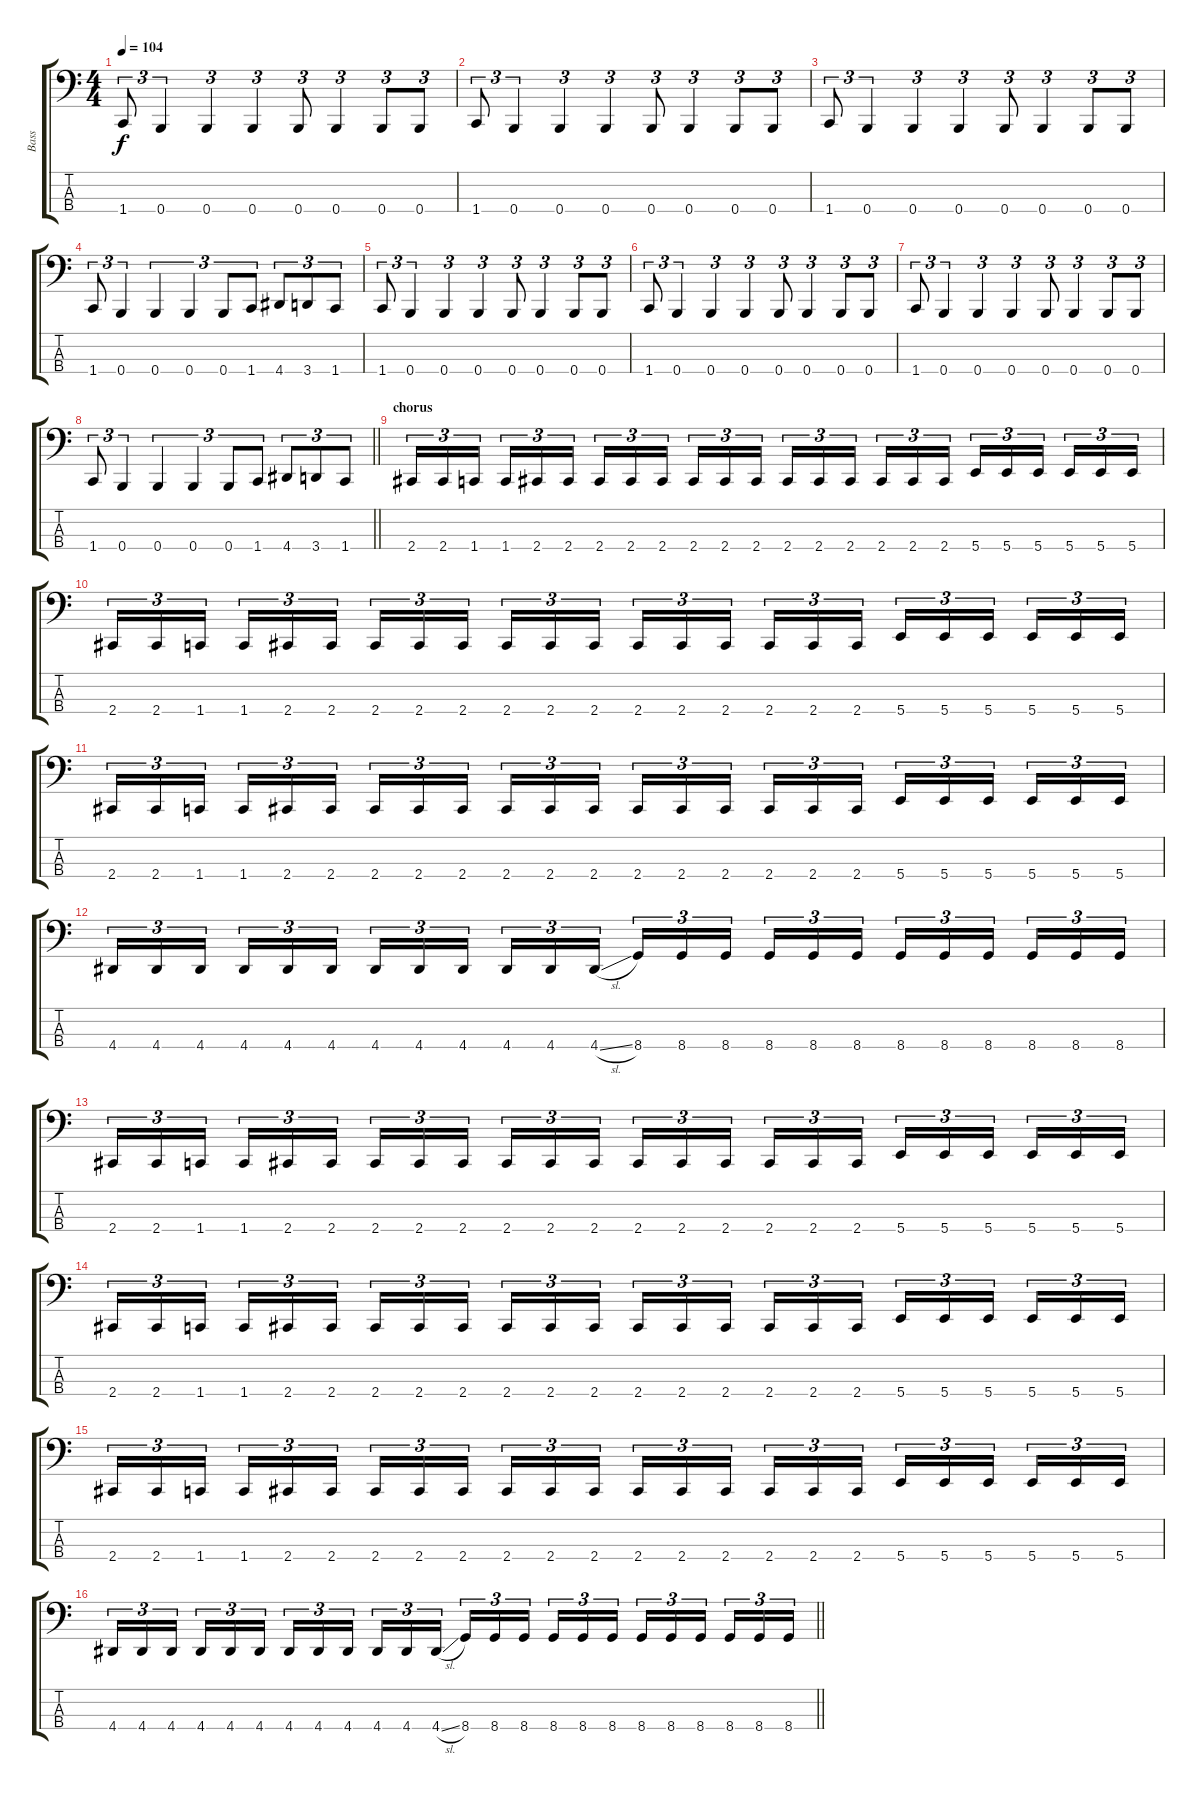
\track ("Bass" "Bass") {instrument electricbassfinger}
\staff {score tabs}
\tuning (D2 A1 E1 B0) {hide}
\ts (4 4)
\tempo 104
\clef f4
\ks c
1.4.8{tu (3 2) dy f} 0.4.4{tu (3 2)} 0.4.4{tu (3 2)} 0.4.4{tu (3 2)} 0.4.8{tu (3 2)} 0.4.4{tu (3 2)} 0.4.8{tu (3 2)} 0.4.8{tu (3 2)} |
1.4.8{tu (3 2)} 0.4.4{tu (3 2)} 0.4.4{tu (3 2)} 0.4.4{tu (3 2)} 0.4.8{tu (3 2)} 0.4.4{tu (3 2)} 0.4.8{tu (3 2)} 0.4.8{tu (3 2)} |
1.4.8{tu (3 2)} 0.4.4{tu (3 2)} 0.4.4{tu (3 2)} 0.4.4{tu (3 2)} 0.4.8{tu (3 2)} 0.4.4{tu (3 2)} 0.4.8{tu (3 2)} 0.4.8{tu (3 2)} |
1.4.8{tu (3 2)} 0.4.4{tu (3 2)} 0.4.4{tu (3 2)} 0.4.4{tu (3 2)} 0.4.8{tu (3 2)} 1.4.8{tu (3 2)} 4.4.8{tu (3 2)} 3.4.8{tu (3 2)} 1.4.8{tu (3 2)} |
1.4.8{tu (3 2)} 0.4.4{tu (3 2)} 0.4.4{tu (3 2)} 0.4.4{tu (3 2)} 0.4.8{tu (3 2)} 0.4.4{tu (3 2)} 0.4.8{tu (3 2)} 0.4.8{tu (3 2)} |
1.4.8{tu (3 2)} 0.4.4{tu (3 2)} 0.4.4{tu (3 2)} 0.4.4{tu (3 2)} 0.4.8{tu (3 2)} 0.4.4{tu (3 2)} 0.4.8{tu (3 2)} 0.4.8{tu (3 2)} |
1.4.8{tu (3 2)} 0.4.4{tu (3 2)} 0.4.4{tu (3 2)} 0.4.4{tu (3 2)} 0.4.8{tu (3 2)} 0.4.4{tu (3 2)} 0.4.8{tu (3 2)} 0.4.8{tu (3 2)} |
\barLineRight lightlight
1.4.8{tu (3 2)} 0.4.4{tu (3 2)} 0.4.4{tu (3 2)} 0.4.4{tu (3 2)} 0.4.8{tu (3 2)} 1.4.8{tu (3 2)} 4.4.8{tu (3 2)} 3.4.8{tu (3 2)} 1.4.8{tu (3 2)} |
\section ("" "chorus")
2.4.16{tu (3 2)} 2.4.16{tu (3 2)} 1.4.16{tu (3 2) beam splitsecondary} 1.4.16{tu (3 2)} 2.4.16{tu (3 2)} 2.4.16{tu (3 2)} 2.4.16{tu (3 2)} 2.4.16{tu (3 2)} 2.4.16{tu (3 2) beam splitsecondary} 2.4.16{tu (3 2)} 2.4.16{tu (3 2)} 2.4.16{tu (3 2)} 2.4.16{tu (3 2)} 2.4.16{tu (3 2)} 2.4.16{tu (3 2) beam splitsecondary} 2.4.16{tu (3 2)} 2.4.16{tu (3 2)} 2.4.16{tu (3 2)} 5.4.16{tu (3 2)} 5.4.16{tu (3 2)} 5.4.16{tu (3 2) beam splitsecondary} 5.4.16{tu (3 2)} 5.4.16{tu (3 2)} 5.4.16{tu (3 2)} |
2.4.16{tu (3 2)} 2.4.16{tu (3 2)} 1.4.16{tu (3 2) beam splitsecondary} 1.4.16{tu (3 2)} 2.4.16{tu (3 2)} 2.4.16{tu (3 2)} 2.4.16{tu (3 2)} 2.4.16{tu (3 2)} 2.4.16{tu (3 2) beam splitsecondary} 2.4.16{tu (3 2)} 2.4.16{tu (3 2)} 2.4.16{tu (3 2)} 2.4.16{tu (3 2)} 2.4.16{tu (3 2)} 2.4.16{tu (3 2) beam splitsecondary} 2.4.16{tu (3 2)} 2.4.16{tu (3 2)} 2.4.16{tu (3 2)} 5.4.16{tu (3 2)} 5.4.16{tu (3 2)} 5.4.16{tu (3 2) beam splitsecondary} 5.4.16{tu (3 2)} 5.4.16{tu (3 2)} 5.4.16{tu (3 2)} |
2.4.16{tu (3 2)} 2.4.16{tu (3 2)} 1.4.16{tu (3 2) beam splitsecondary} 1.4.16{tu (3 2)} 2.4.16{tu (3 2)} 2.4.16{tu (3 2)} 2.4.16{tu (3 2)} 2.4.16{tu (3 2)} 2.4.16{tu (3 2) beam splitsecondary} 2.4.16{tu (3 2)} 2.4.16{tu (3 2)} 2.4.16{tu (3 2)} 2.4.16{tu (3 2)} 2.4.16{tu (3 2)} 2.4.16{tu (3 2) beam splitsecondary} 2.4.16{tu (3 2)} 2.4.16{tu (3 2)} 2.4.16{tu (3 2)} 5.4.16{tu (3 2)} 5.4.16{tu (3 2)} 5.4.16{tu (3 2) beam splitsecondary} 5.4.16{tu (3 2)} 5.4.16{tu (3 2)} 5.4.16{tu (3 2)} |
4.4.16{tu (3 2)} 4.4.16{tu (3 2)} 4.4.16{tu (3 2) beam splitsecondary} 4.4.16{tu (3 2)} 4.4.16{tu (3 2)} 4.4.16{tu (3 2)} 4.4.16{tu (3 2)} 4.4.16{tu (3 2)} 4.4.16{tu (3 2) beam splitsecondary} 4.4.16{tu (3 2)} 4.4.16{tu (3 2)} 4.4{sl}.16{tu (3 2)} 8.4.16{tu (3 2)} 8.4.16{tu (3 2)} 8.4.16{tu (3 2) beam splitsecondary} 8.4.16{tu (3 2)} 8.4.16{tu (3 2)} 8.4.16{tu (3 2)} 8.4.16{tu (3 2)} 8.4.16{tu (3 2)} 8.4.16{tu (3 2) beam splitsecondary} 8.4.16{tu (3 2)} 8.4.16{tu (3 2)} 8.4.16{tu (3 2)} |
2.4.16{tu (3 2)} 2.4.16{tu (3 2)} 1.4.16{tu (3 2) beam splitsecondary} 1.4.16{tu (3 2)} 2.4.16{tu (3 2)} 2.4.16{tu (3 2)} 2.4.16{tu (3 2)} 2.4.16{tu (3 2)} 2.4.16{tu (3 2) beam splitsecondary} 2.4.16{tu (3 2)} 2.4.16{tu (3 2)} 2.4.16{tu (3 2)} 2.4.16{tu (3 2)} 2.4.16{tu (3 2)} 2.4.16{tu (3 2) beam splitsecondary} 2.4.16{tu (3 2)} 2.4.16{tu (3 2)} 2.4.16{tu (3 2)} 5.4.16{tu (3 2)} 5.4.16{tu (3 2)} 5.4.16{tu (3 2) beam splitsecondary} 5.4.16{tu (3 2)} 5.4.16{tu (3 2)} 5.4.16{tu (3 2)} |
2.4.16{tu (3 2)} 2.4.16{tu (3 2)} 1.4.16{tu (3 2) beam splitsecondary} 1.4.16{tu (3 2)} 2.4.16{tu (3 2)} 2.4.16{tu (3 2)} 2.4.16{tu (3 2)} 2.4.16{tu (3 2)} 2.4.16{tu (3 2) beam splitsecondary} 2.4.16{tu (3 2)} 2.4.16{tu (3 2)} 2.4.16{tu (3 2)} 2.4.16{tu (3 2)} 2.4.16{tu (3 2)} 2.4.16{tu (3 2) beam splitsecondary} 2.4.16{tu (3 2)} 2.4.16{tu (3 2)} 2.4.16{tu (3 2)} 5.4.16{tu (3 2)} 5.4.16{tu (3 2)} 5.4.16{tu (3 2) beam splitsecondary} 5.4.16{tu (3 2)} 5.4.16{tu (3 2)} 5.4.16{tu (3 2)} |
2.4.16{tu (3 2)} 2.4.16{tu (3 2)} 1.4.16{tu (3 2) beam splitsecondary} 1.4.16{tu (3 2)} 2.4.16{tu (3 2)} 2.4.16{tu (3 2)} 2.4.16{tu (3 2)} 2.4.16{tu (3 2)} 2.4.16{tu (3 2) beam splitsecondary} 2.4.16{tu (3 2)} 2.4.16{tu (3 2)} 2.4.16{tu (3 2)} 2.4.16{tu (3 2)} 2.4.16{tu (3 2)} 2.4.16{tu (3 2) beam splitsecondary} 2.4.16{tu (3 2)} 2.4.16{tu (3 2)} 2.4.16{tu (3 2)} 5.4.16{tu (3 2)} 5.4.16{tu (3 2)} 5.4.16{tu (3 2) beam splitsecondary} 5.4.16{tu (3 2)} 5.4.16{tu (3 2)} 5.4.16{tu (3 2)} |
\barLineRight lightlight
4.4.16{tu (3 2)} 4.4.16{tu (3 2)} 4.4.16{tu (3 2) beam splitsecondary} 4.4.16{tu (3 2)} 4.4.16{tu (3 2)} 4.4.16{tu (3 2)} 4.4.16{tu (3 2)} 4.4.16{tu (3 2)} 4.4.16{tu (3 2) beam splitsecondary} 4.4.16{tu (3 2)} 4.4.16{tu (3 2)} 4.4{sl}.16{tu (3 2)} 8.4.16{tu (3 2)} 8.4.16{tu (3 2)} 8.4.16{tu (3 2) beam splitsecondary} 8.4.16{tu (3 2)} 8.4.16{tu (3 2)} 8.4.16{tu (3 2)} 8.4.16{tu (3 2)} 8.4.16{tu (3 2)} 8.4.16{tu (3 2) beam splitsecondary} 8.4.16{tu (3 2)} 8.4.16{tu (3 2)} 8.4.16{tu (3 2)}
